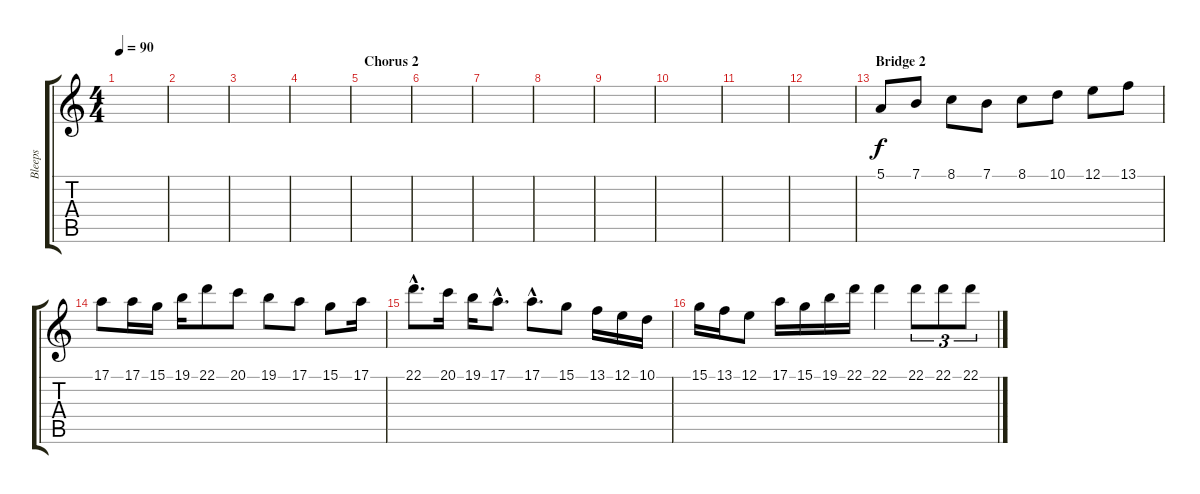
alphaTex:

\track ("Bleeps" "Bleeps") {instrument fx5brightness}
\staff {score tabs}
\tuning (E4 B3 G3 D3 A2 E2) {hide}
\ts (4 4)
\tempo 90
\clef g2
\ks c
|
|
|
|
\section ("" "Chorus 2")
|
|
|
|
|
|
|
|
\section ("" "Bridge 2")
5.1.8{volume 11} 7.1.8 8.1.8 7.1.8 8.1.8 10.1.8 12.1.8 13.1.8 |
17.1.8 17.1.16 15.1.16 19.1.16 22.1.8 20.1.8 19.1.8 17.1.8 15.1.8 17.1.16 |
22.1{hac}.8{d} 20.1.16 19.1.16 17.1{hac}.8{d} 17.1{hac}.8{d} 15.1.8 13.1.16 12.1.16 10.1.16 |
15.1.16 13.1.16 12.1.8 17.1.16 15.1.16 19.1.16 22.1.16 22.1.4 22.1.8{tu (3 2)} 22.1.8{tu (3 2)} 22.1.8{tu (3 2)}
